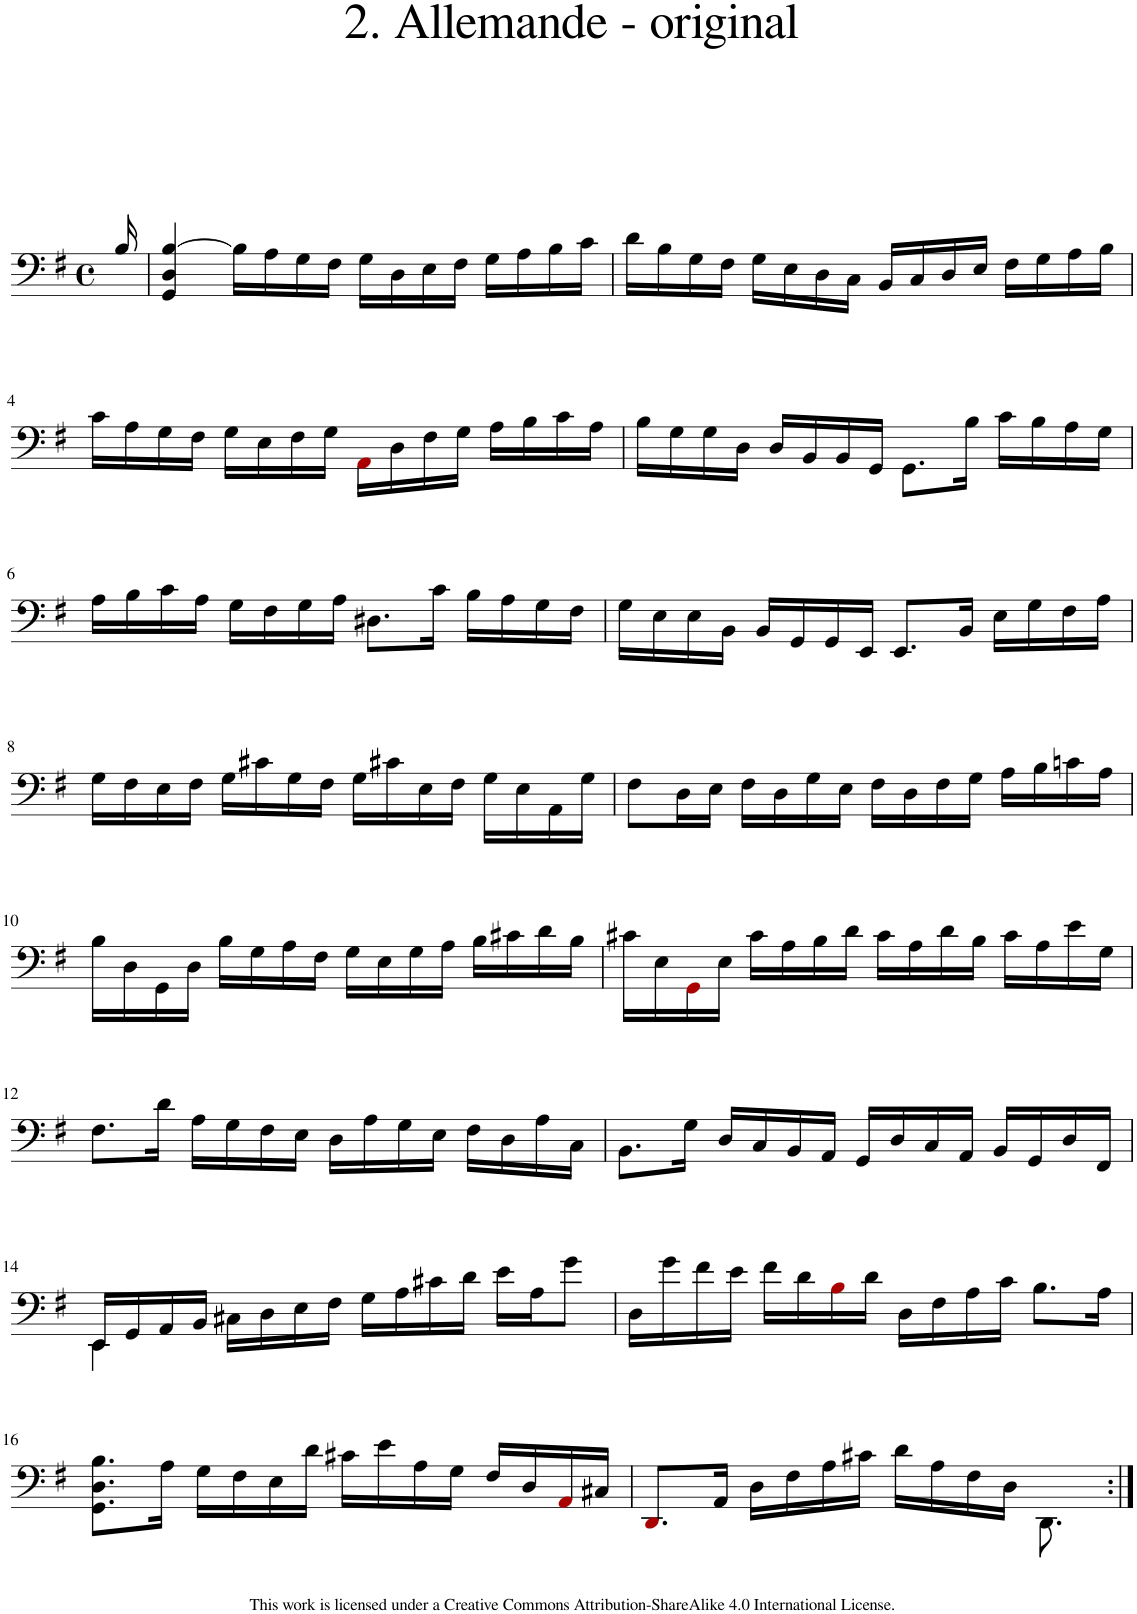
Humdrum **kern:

**kern
*part1
*staff1
*I"Loutna
*I'Lout.
*clefF4
*k[f#]
*M4/4
*met(c)
=1
16B/
=2
4GG/ 4D/ [4B/
16B\LL]
16A\
16G\
16F#\JJ
16G\LL
16D\
16E\
16F#\JJ
16G\LL
16A\
16B\
16c\JJ
=3
16d\LL
16B\
16G\
16F#\JJ
16G\LL
16E\
16D\
16C\JJ
16BB/LL
16C/
16D/
16E/JJ
16F#\LL
16G\
16A\
16B\JJ
!!LO:LB:g=z
=4
16c\LL
16A\
16G\
16F#\JJ
16G\LL
16E\
16F#\
16G\JJ
16AAi\LL
16D\
16F#\
16G\JJ
16A\LL
16B\
16c\
16A\JJ
=5
16B\LL
16G\
16G\
16D\JJ
16D/LL
16BB/
16BB/
16GG/JJ
8.GG\L
16B\Jk
16c\LL
16B\
16A\
16G\JJ
!!LO:LB:g=z
=6
16A\LL
16B\
16c\
16A\JJ
16G\LL
16F#\
16G\
16A\JJ
8.D#X\L
16c\Jk
16B\LL
16A\
16G\
16F#\JJ
=7
16G\LL
16E\
16E\
16BB\JJ
16BB/LL
16GG/
16GG/
16EE/JJ
8.EE/L
16BB/Jk
16E\LL
16G\
16F#\
16A\JJ
!!LO:LB:g=z
=8
16G\LL
16F#\
16E\
16F#\JJ
16G\LL
16c#X\
16G\
16F#\JJ
16G\LL
16c#X\
16E\
16F#\JJ
16G\LL
16E\
16AA\
16G\JJ
=9
8F#\L
16D\L
16E\JJ
16F#\LL
16D\
16G\
16E\JJ
16F#\LL
16D\
16F#\
16G\JJ
16A\LL
16B\
16cn\
16A\JJ
!!LO:LB:g=z
=10
16B\LL
16D\
16GG\
16D\JJ
16B\LL
16G\
16A\
16F#\JJ
16G\LL
16E\
16G\
16A\JJ
16B\LL
16c#X\
16d\
16B\JJ
=11
16c#X\LL
16E\
16GGi\
16E\JJ
16c#\LL
16A\
16B\
16d\JJ
16c#\LL
16A\
16d\
16B\JJ
16c#\LL
16A\
16e\
16G\JJ
!!LO:LB:g=z
=12
8.F#\L
16d\Jk
16A\LL
16G\
16F#\
16E\JJ
16D\LL
16A\
16G\
16E\JJ
16F#\LL
16D\
16A\
16C\JJ
=13
8.BB\L
16G\Jk
16D/LL
16C/
16BB/
16AA/JJ
16GG/LL
16D/
16C/
16AA/JJ
16BB/LL
16GG/
16D/
16FF#/JJ
!!LO:LB:g=z
=14
*^
16EE/LL	4EE\
16GG/	.
16AA/	.
16BB/JJ	.
16C#X\LL	2.ryy
16D\	.
16E\	.
16F#\JJ	.
16G\LL	.
16A\	.
16c#X\	.
16d\JJ	.
16e\LL	.
16A\J	.
8g\J	.
*v	*v
=15
16D\LL
16g\
16f#\
16e\JJ
16f#\LL
16d\
16Bi\
16d\JJ
16D\LL
16F#\
16A\
16c\JJ
8.B\L
16A\Jk
!!LO:LB:g=z
=16
8.GG\ 8.D\ 8.B\L
16A\Jk
16G\LL
16F#\
16E\
16d\JJ
16c#X\LL
16e\
16A\
16G\JJ
16F#/LL
16D/
16AAi/
16C#X/JJ
=17
8.DDi/L
16AA/Jk
16D\LL
16F#\
16A\
16c#X\JJ
16d\LL
16A\
16F#\
16D\JJ
8.DD\
=:|!
*-
